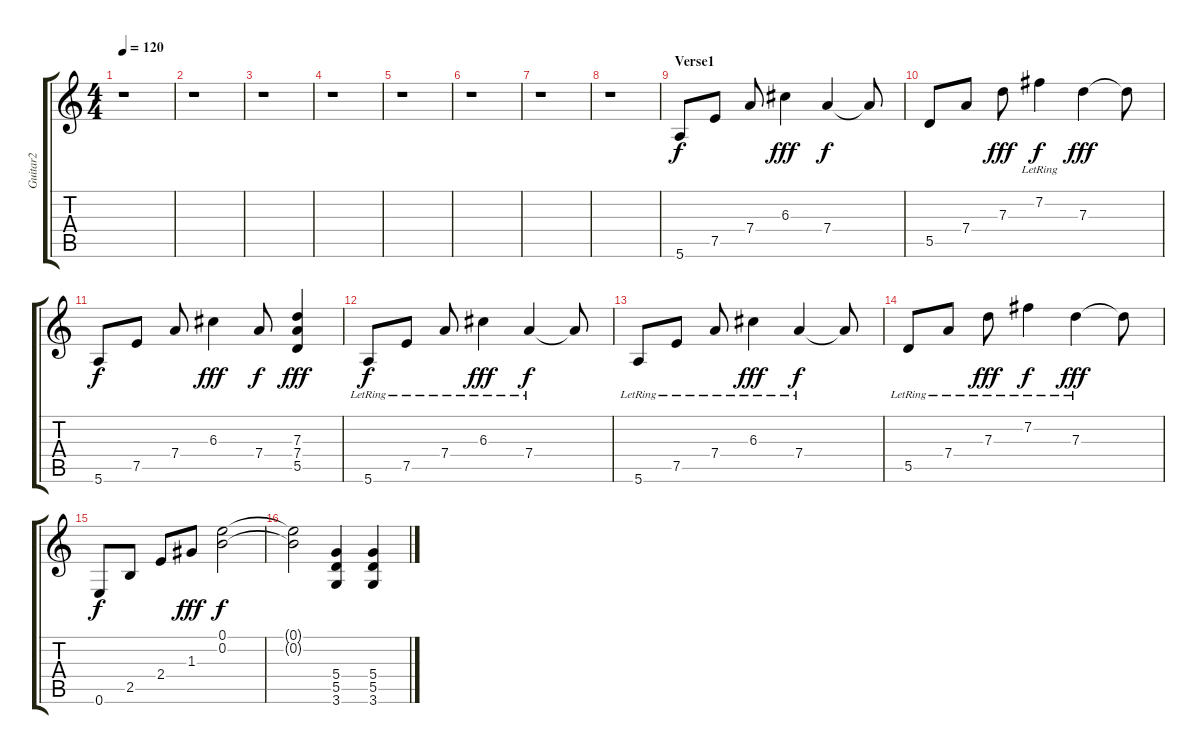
\track ("Guitar2" "Guitar2") {instrument electricguitarclean}
\staff {score tabs}
\tuning (E4 B3 G3 D3 A2 E2) {hide}
\ts (4 4)
\tempo 120
\clef g2
\ks c
r.1{dy f instrument electricguitarclean} |
r.1 |
r.1 |
r.1 |
r.1 |
r.1 |
r.1 |
r.1 |
\section ("" "Verse1")
5.6.8 7.5.8 7.4.8 6.3.4{dy fff} 7.4.4{dy f} 7.4{t}.8 |
5.5.8 7.4.8 7.3.8{dy fff} 7.2{lr}.4{dy f} 7.3.4{dy fff} 7.3{t}.8 |
5.6.8{dy f} 7.5.8 7.4.8 6.3.4{dy fff} 7.4.8{dy f} (7.3 7.4 5.5).4{dy fff} |
5.6{lr}.8{dy f} 7.5{lr}.8 7.4{lr}.8 6.3{lr}.4{dy fff} 7.4{lr}.4{dy f} 7.4{t}.8 |
5.6{lr}.8 7.5{lr}.8 7.4{lr}.8 6.3{lr}.4{dy fff} 7.4{lr}.4{dy f} 7.4{t}.8 |
5.5{lr}.8 7.4{lr}.8 7.3{lr}.8{dy fff} 7.2{lr}.4{dy f} 7.3{lr}.4{dy fff} 7.3{t}.8 |
0.6.8{dy f} 2.5.8 2.4.8 1.3.8{dy fff} (0.1 0.2).2{dy f} |
(0.1{t} 0.2{t}).2 (5.4 5.5 3.6).4 (5.4 5.5 3.6).4
